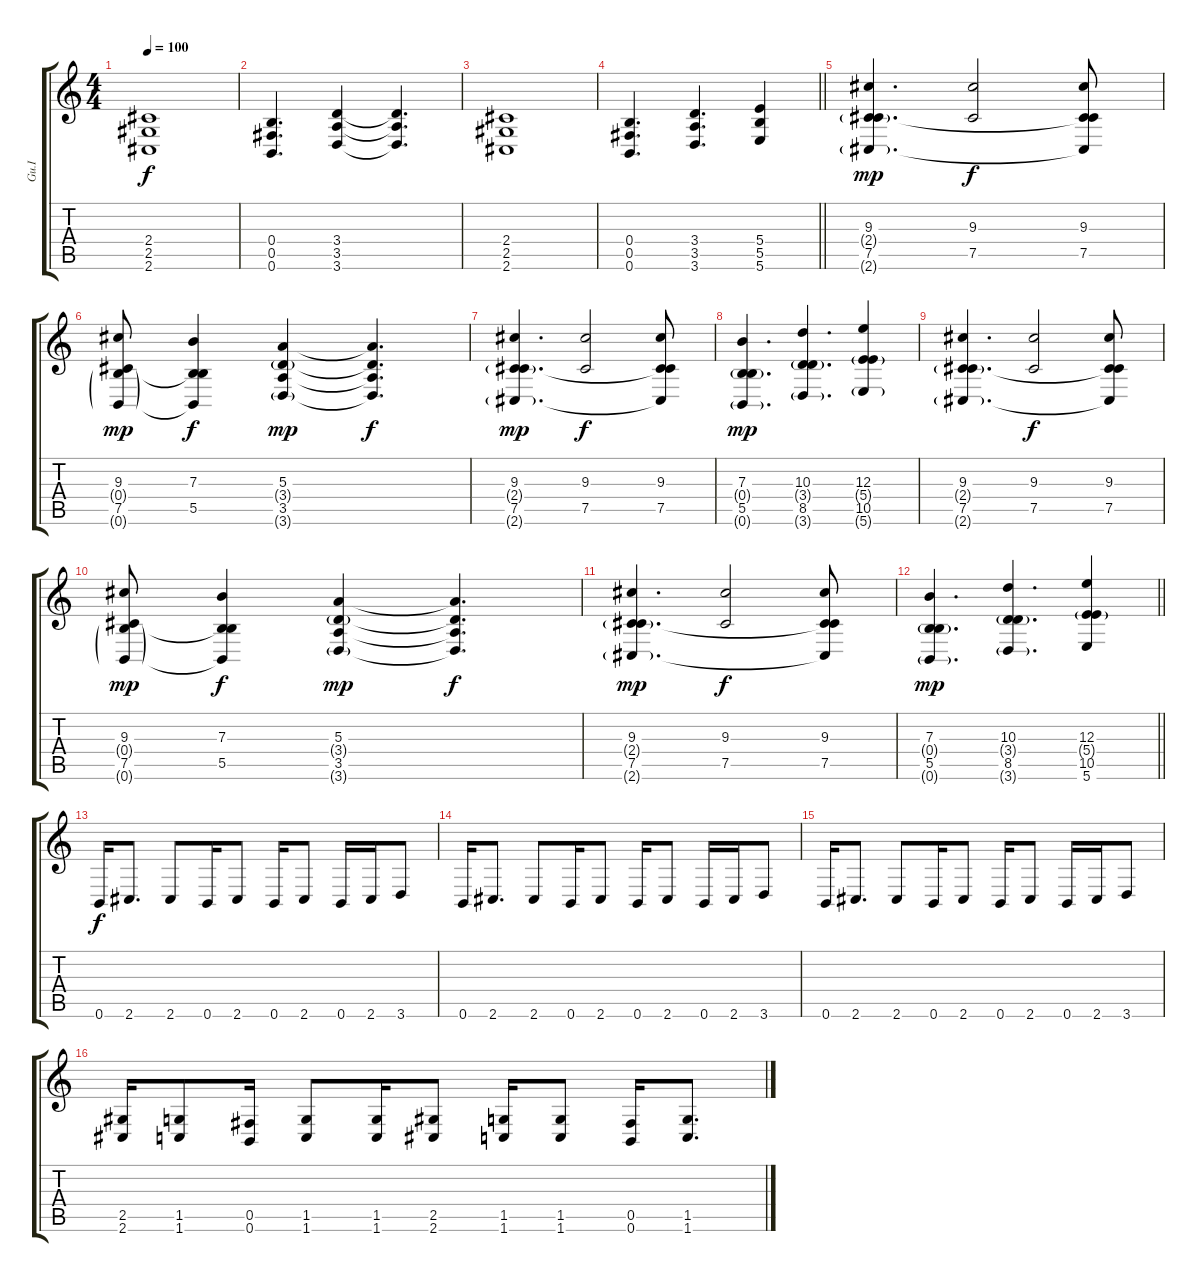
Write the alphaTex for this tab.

\track ("Gu.I" "Gu.I") {instrument distortionguitar}
\staff {score tabs}
\tuning (Db4 Ab3 E3 B2 Gb2 B1) {hide}
\ts (4 4)
\tempo 100
\clef g2
\ks c
(2.4 2.5 2.6).1{dy f} |
(0.4 0.5 0.6).4{d} (3.4 3.5 3.6).4 (3.4{t} 3.5{t} 3.6{t}).4{d} |
(2.4 2.5 2.6).1 |
\barLineRight lightlight
(0.4 0.5 0.6).4{d} (3.4 3.5 3.6).4{d} (5.4 5.5 5.6).4 |
(9.3 2.4{g} 7.5 2.6{g}).4{d dy mp} (9.3 7.5).2{dy f} (9.3 2.4{t} 7.5 2.6{t}).8 |
(9.3 0.4{g} 7.5 0.6{g}).8{dy mp} (7.3 0.4{t} 5.5 0.6{t}).4{dy f} (5.3 3.4{g} 3.5 3.6{g}).4{dy mp} (5.3{t} 3.4{t} 3.5{t} 3.6{t}).4{d dy f} |
(9.3 2.4{g} 7.5 2.6{g}).4{d dy mp} (9.3 7.5).2{dy f} (9.3 2.4{t} 7.5 2.6{t}).8 |
(7.3 0.4{g} 5.5 0.6{g}).4{d dy mp} (10.3 3.4{g} 8.5 3.6{g}).4{d} (12.3 5.4{g} 10.5 5.6{g}).4 |
(9.3 2.4{g} 7.5 2.6{g}).4{d} (9.3 7.5).2{dy f} (9.3 2.4{t} 7.5 2.6{t}).8 |
(9.3 0.4{g} 7.5 0.6{g}).8{dy mp} (7.3 0.4{t} 5.5 0.6{t}).4{dy f} (5.3 3.4{g} 3.5 3.6{g}).4{dy mp} (5.3{t} 3.4{t} 3.5{t} 3.6{t}).4{d dy f} |
(9.3 2.4{g} 7.5 2.6{g}).4{d dy mp} (9.3 7.5).2{dy f} (9.3 2.4{t} 7.5 2.6{t}).8 |
\barLineRight lightlight
(7.3 0.4{g} 5.5 0.6{g}).4{d dy mp} (10.3 3.4{g} 8.5 3.6{g}).4{d} (12.3 5.4{g} 10.5 5.6).4 |
0.6.16{dy f} 2.6.8{d} 2.6.8 0.6.16 2.6.8 0.6.16 2.6.8 0.6.16 2.6.16 3.6.8 |
0.6.16 2.6.8{d} 2.6.8 0.6.16 2.6.8 0.6.16 2.6.8 0.6.16 2.6.16 3.6.8 |
0.6.16 2.6.8{d} 2.6.8 0.6.16 2.6.8 0.6.16 2.6.8 0.6.16 2.6.16 3.6.8 |
(2.5 2.6).16 (1.5 1.6).8 (0.5 0.6).16 (1.5 1.6).8 (1.5 1.6).16 (2.5 2.6).8 (1.5 1.6).16 (1.5 1.6).8 (0.5 0.6).16 (1.5 1.6).8{d}
